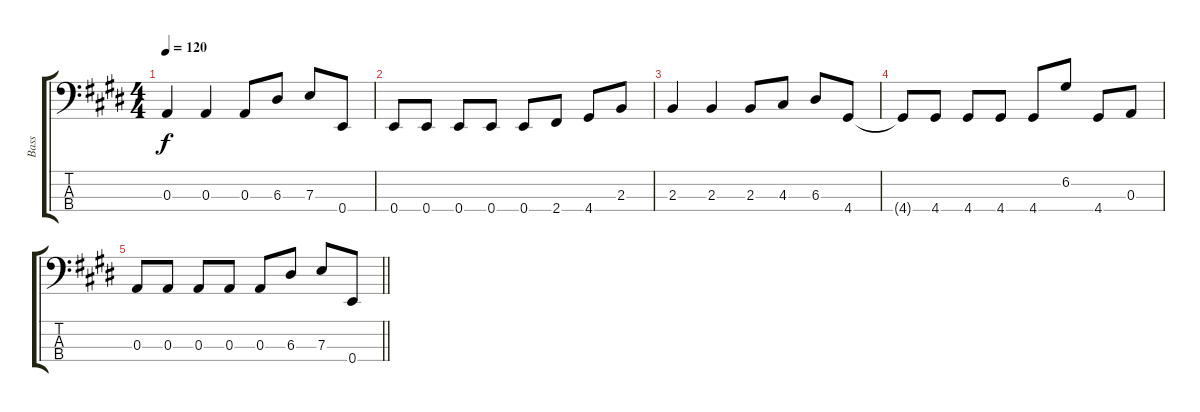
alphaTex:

\track ("Bass" "Bass") {instrument electricbassfinger}
\staff {score tabs}
\tuning (G2 D2 A1 E1) {hide}
\ts (4 4)
\tempo 120
\clef f4
\ks e
0.3.4{dy f} 0.3.4 0.3.8 6.3.8 7.3.8 0.4.8 |
0.4.8{volume 0} 0.4.8 0.4.8 0.4.8 0.4.8 2.4.8 4.4.8 2.3.8 |
2.3.4 2.3.4 2.3.8 4.3.8 6.3.8 4.4.8 |
4.4{t}.8 4.4.8 4.4.8 4.4.8 4.4.8 6.2.8 4.4.8 0.3.8 |
\barLineRight lightlight
0.3.8 0.3.8 0.3.8 0.3.8 0.3.8 6.3.8 7.3.8 0.4.8
